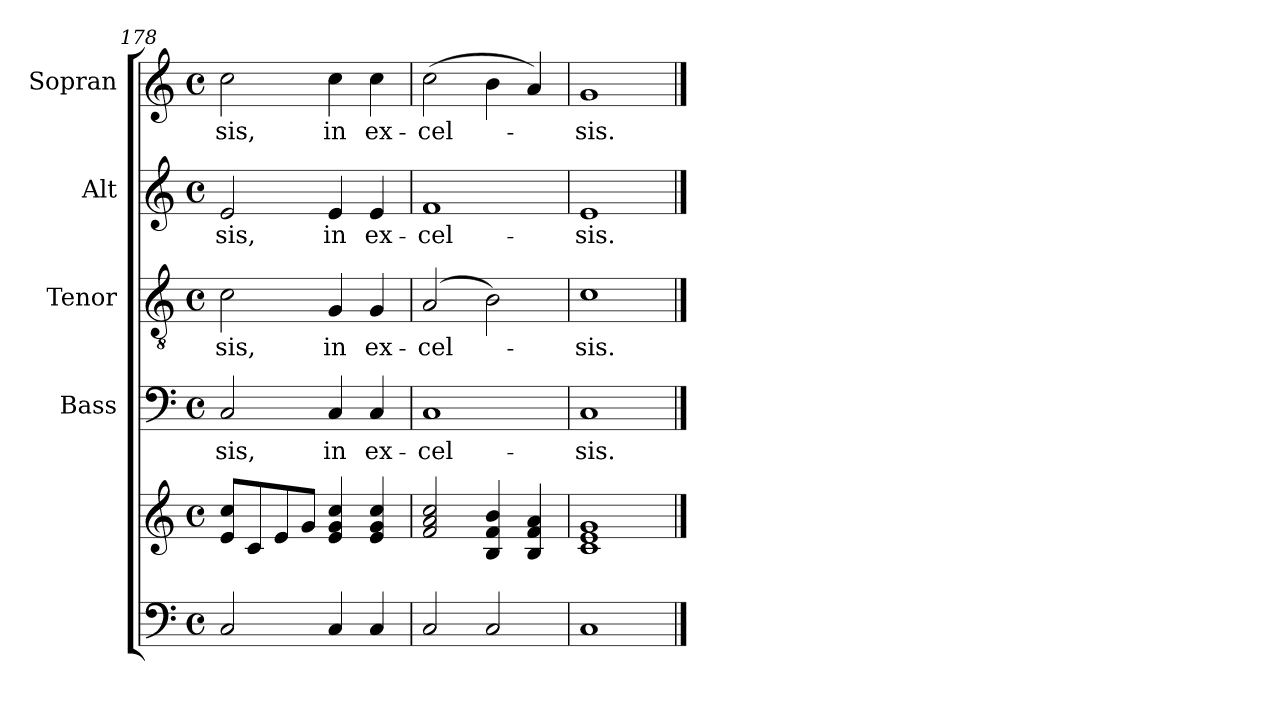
**kern	**kern	**kern	**text	**kern	**text	**kern	**text	**kern	**text
*part5	*part5	*part4	*part4	*part3	*part3	*part2	*part2	*part1	*part1
*staff6	*staff5	*staff4	*staff4	*staff3	*staff3	*staff2	*staff2	*staff1	*staff1
*	*	*I"Bass	*	*I"Tenor	*	*I"Alt	*	*I"Sopran	*
*	*	*I'B.	*	*I'T.	*	*I'A.	*	*I'S.	*
*clefF4	*clefG2	*clefF4	*	*clefGv2	*	*clefG2	*	*clefG2	*
*k[]	*k[]	*k[]	*	*k[]	*	*k[]	*	*k[]	*
*C:	*C:	*C:	*	*C:	*	*C:	*	*C:	*
*M4/4	*M4/4	*M4/4	*	*M4/4	*	*M4/4	*	*M4/4	*
*met(c)	*met(c)	*met(c)	*	*met(c)	*	*met(c)	*	*met(c)	*
=178	=178	=178	=178	=178	=178	=178	=178	=178	=178
!	!	!	!LO:LY:b	!	!LO:LY:b	!	!LO:LY:b	!	!LO:LY:b
2C/	8e/ 8cc/L	2C/	-sis,	2c\	-sis,	2e/	-sis,	2cc\	-sis,
.	8c/	.	.	.	.	.	.	.	.
.	8e/	.	.	.	.	.	.	.	.
.	8g/J	.	.	.	.	.	.	.	.
!	!	!	!LO:LY:b	!	!LO:LY:b	!	!LO:LY:b	!	!LO:LY:b
4C/	4e/ 4g/ 4cc/	4C/	in	4G/	in	4e/	in	4cc\	in
!	!	!	!LO:LY:b	!	!LO:LY:b	!	!LO:LY:b	!	!LO:LY:b
4C/	4e/ 4g/ 4cc/	4C/	ex-	4G/	ex-	4e/	ex-	4cc\	ex-
=179	=179	=179	=179	=179	=179	=179	=179	=179	=179
!	!	!	!LO:LY:b	!	!LO:LY:b	!	!LO:LY:b	!	!LO:LY:b
2C/	2f/ 2a/ 2cc/	1C	-cel-	(2A/	-cel-	1f	-cel-	(>2cc\	-cel-
2C/	4B/ 4f/ 4b/	.	.	2B\)	.	.	.	4b\	.
.	4B/ 4f/ 4a/	.	.	.	.	.	.	4a/)	.
=180	=180	=180	=180	=180	=180	=180	=180	=180	=180
!	!	!	!LO:LY:b	!	!LO:LY:b	!	!LO:LY:b	!	!LO:LY:b
1C	1c 1e 1g	1C	-sis.	1c	-sis.	1e	-sis.	1g	-sis.
==	==	==	==	==	==	==	==	==	==
*-	*-	*-	*-	*-	*-	*-	*-	*-	*-
